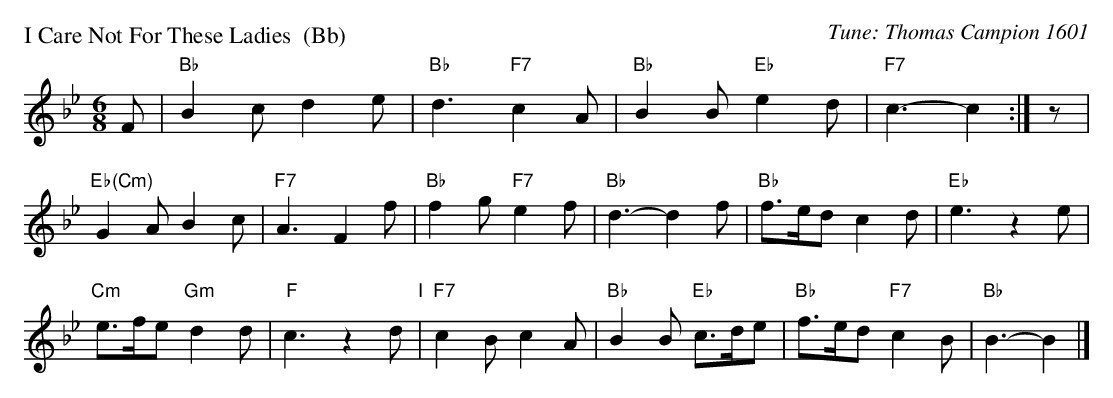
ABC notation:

X:1
P: I Care Not For These Ladies  (Bb)
C: Tune: Thomas Campion 1601
M: 6/8
L: 1/8
K: Bb
F | "Bb"B2c d2e | "Bb"d3 "F7"c2A | "Bb"B2B "Eb"e2d | "F7"c3- c2 :| z |
"Eb(Cm)"G2A B2c | "F7"A3 F2f | "Bb"f2g "F7"e2f | "Bb"d3- d2f | "Bb"f>ed c2d | "Eb"e3 z2e |
"Cm"e>fe "Gm"d2d | "F"c3 z2d "I"| "F7"c2B c2A | "Bb"B2B "Eb"c>de | "Bb"f>ed "F7"c2B | "Bb"B3- B2 |]
